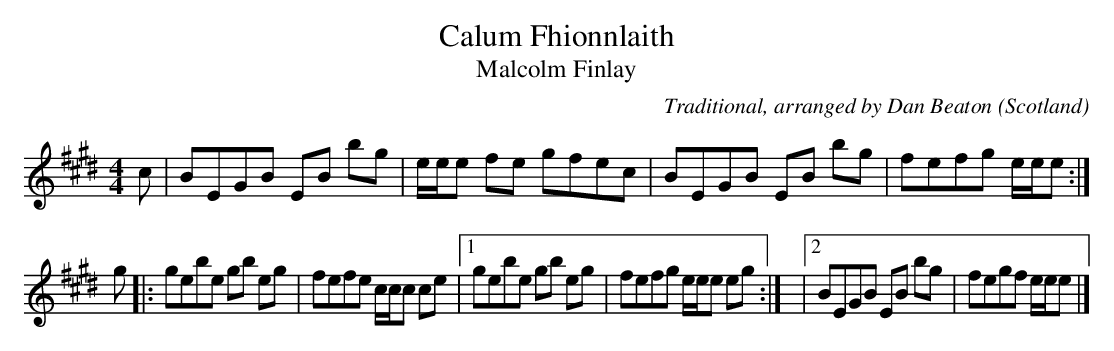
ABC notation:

X:1
T: Calum Fhionnlaith
T: Malcolm Finlay
C: Traditional, arranged by Dan Beaton
M: 4/4
L: 1/8
O: Scotland
K: E
c | BEGB EB bg | e/2e/2e fe gfec | BEGB EB bg | fefg e/2e/2e :|
g |: gebe gb eg | fefe c/2c/2c ce |1 gebe gb eg | fefg e/2e/2e eg :| |2 BEGB EB bg | fegf e/2e/2e |]
